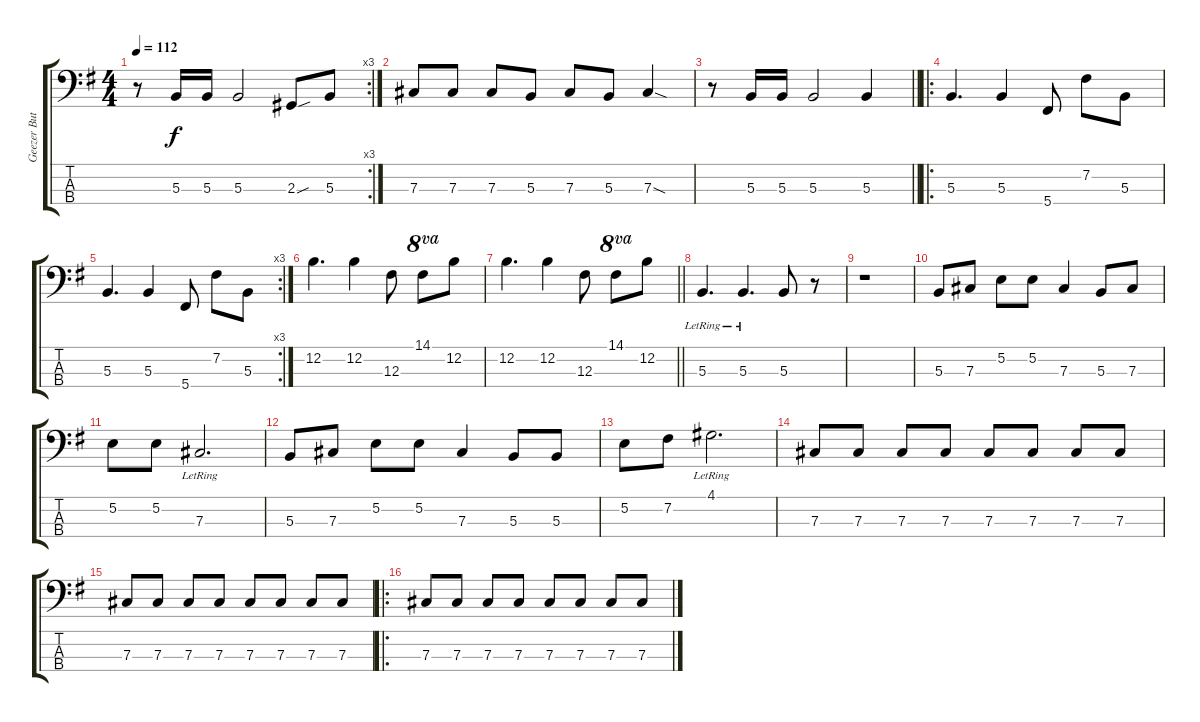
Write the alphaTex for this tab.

\track ("Geezer Butler" "Geezer But") {instrument electricbassfinger}
\staff {score tabs}
\tuning (E2 B1 Gb1 Db1) {hide}
\rc 3
\ts (4 4)
\tempo 112
\clef f4
\ks g
r.8{dy f} 5.3.16 5.3.16 5.3.2 2.3{sou}.8 5.3.8 |
7.3.8 7.3.8 7.3.8 5.3.8 7.3.8 5.3.8 7.3{sod}.4 |
\barLineRight lightlight
r.8 5.3.16 5.3.16 5.3.2 5.3.4 |
\ro
5.3.4{d} 5.3.4 5.4.8 7.2.8 5.3.8 |
\rc 3
5.3.4{d} 5.3.4 5.4.8 7.2.8 5.3.8 |
12.2.4{d} 12.2.4 12.3.8 14.1.8{ot 8va} 12.2.8 |
\barLineRight lightlight
12.2.4{d} 12.2.4 12.3.8 14.1.8{ot 8va} 12.2.8 |
5.3{lr}.4{d} 5.3{lr}.4{d} 5.3.8 r.8 |
r.1 |
5.3.8 7.3.8 5.2.8 5.2.8 7.3.4 5.3.8 7.3.8 |
5.2.8 5.2.8 7.3{lr}.2{d} |
5.3.8 7.3.8 5.2.8 5.2.8 7.3.4 5.3.8 5.3.8 |
5.2.8 7.2.8 4.1{lr}.2{d} |
7.3.8 7.3.8 7.3.8 7.3.8 7.3.8 7.3.8 7.3.8 7.3.8 |
7.3.8 7.3.8 7.3.8 7.3.8 7.3.8 7.3.8 7.3.8 7.3.8 |
\ro
7.3.8 7.3.8 7.3.8 7.3.8 7.3.8 7.3.8 7.3.8 7.3.8
